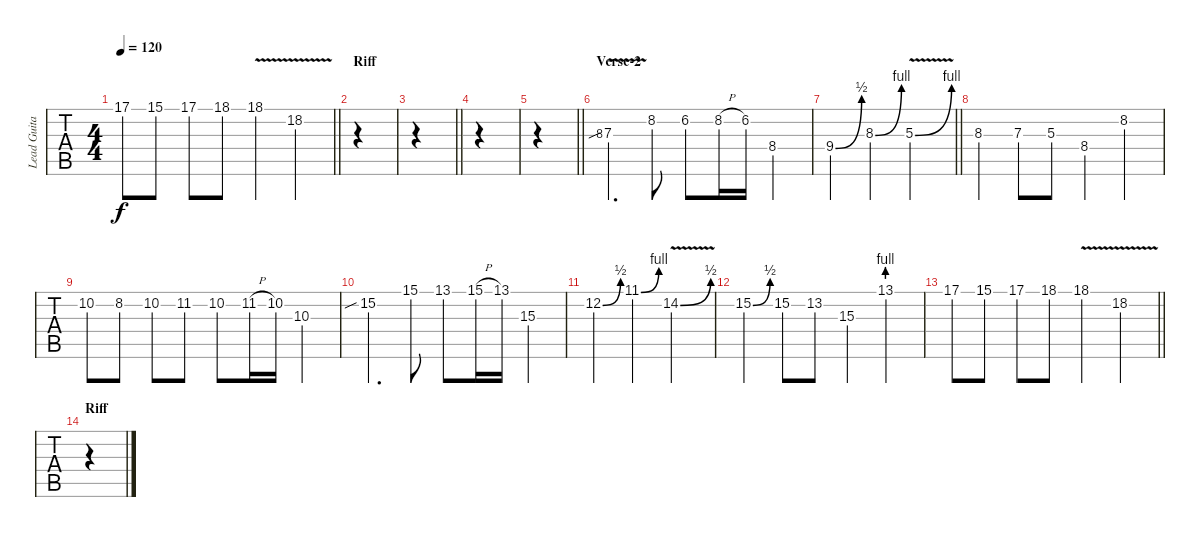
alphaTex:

\track ("Lead Guitar" "Lead Guita") {instrument distortionguitar}
\staff {tabs}
\tuning (E4 B3 G3 D3 A2 E2) {hide}
\ts (4 4)
\tempo 120
\clef g2
\barLineRight lightlight
\ks c
17.1.8{dy f} 15.1.8 17.1.8 18.1.8 18.1{v}.4 18.2{v}.4 |
\section ("" "Riff")
|
\barLineRight lightlight
|
|
\barLineRight lightlight
|
\section ("" "Verse-2")
8.3.8{gr} 7.3{v sib}.4{d} 8.2.8 6.2.8 8.2{h}.16 6.2.16 8.4.4 |
\barLineRight lightlight
9.4{be (bend 0 0 60 2)}.4 8.3{be (bend 0 0 60 4)}.4 5.3{be (bend 0 0 60 4) v}.2 |
8.3.4 7.3.8 5.3.8 8.4.4 8.2.4 |
10.2.8 8.2.8 10.2.8 11.2.8 10.2.8 11.2{h}.16 10.2.16 10.3.4 |
15.2{sib}.4{d} 15.1.8 13.1.8 15.1{h}.16 13.1.16 15.3.4 |
12.2{be (bend 0 0 60 2)}.4 11.1{be (bend 0 0 60 4)}.4 14.2{be (bend 0 0 60 2) v}.2 |
15.2{be (bend 0 0 60 2)}.4 15.2.8 13.2.8 15.3.4 13.1{be (prebend 0 4 60 4)}.4 |
\barLineRight lightlight
17.1.8 15.1.8 17.1.8 18.1.8 18.1{v}.4 18.2{v}.4 |
\section ("" "Riff")
